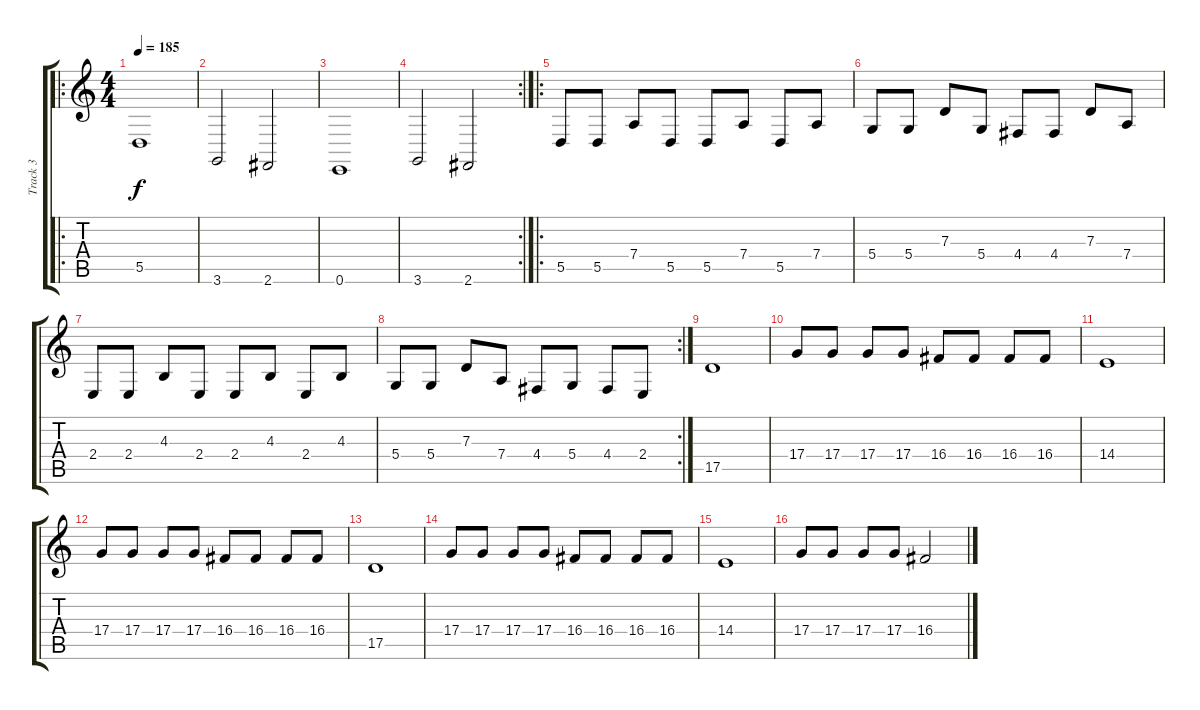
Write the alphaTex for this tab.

\track ("Track 3" "Track 3") {instrument altosax}
\staff {score tabs}
\tuning (E4 B3 G3 D3 A2 E2) {hide}
\ro
\ts (4 4)
\tempo 185
\clef g2
\ks c
5.5.1{dy f} |
3.6.2 2.6.2 |
0.6.1 |
\rc 2
3.6.2 2.6.2 |
\ro
5.5.8 5.5.8 7.4.8 5.5.8 5.5.8 7.4.8 5.5.8 7.4.8 |
5.4.8 5.4.8 7.3.8 5.4.8 4.4.8 4.4.8 7.3.8 7.4.8 |
2.4.8 2.4.8 4.3.8 2.4.8 2.4.8 4.3.8 2.4.8 4.3.8 |
\rc 2
5.4.8 5.4.8 7.3.8 7.4.8 4.4.8 5.4.8 4.4.8 2.4.8 |
17.5.1 |
17.4.8 17.4.8 17.4.8 17.4.8 16.4.8 16.4.8 16.4.8 16.4.8 |
14.4.1 |
17.4.8 17.4.8 17.4.8 17.4.8 16.4.8 16.4.8 16.4.8 16.4.8 |
17.5.1 |
17.4.8 17.4.8 17.4.8 17.4.8 16.4.8 16.4.8 16.4.8 16.4.8 |
14.4.1 |
17.4.8 17.4.8 17.4.8 17.4.8 16.4.2
